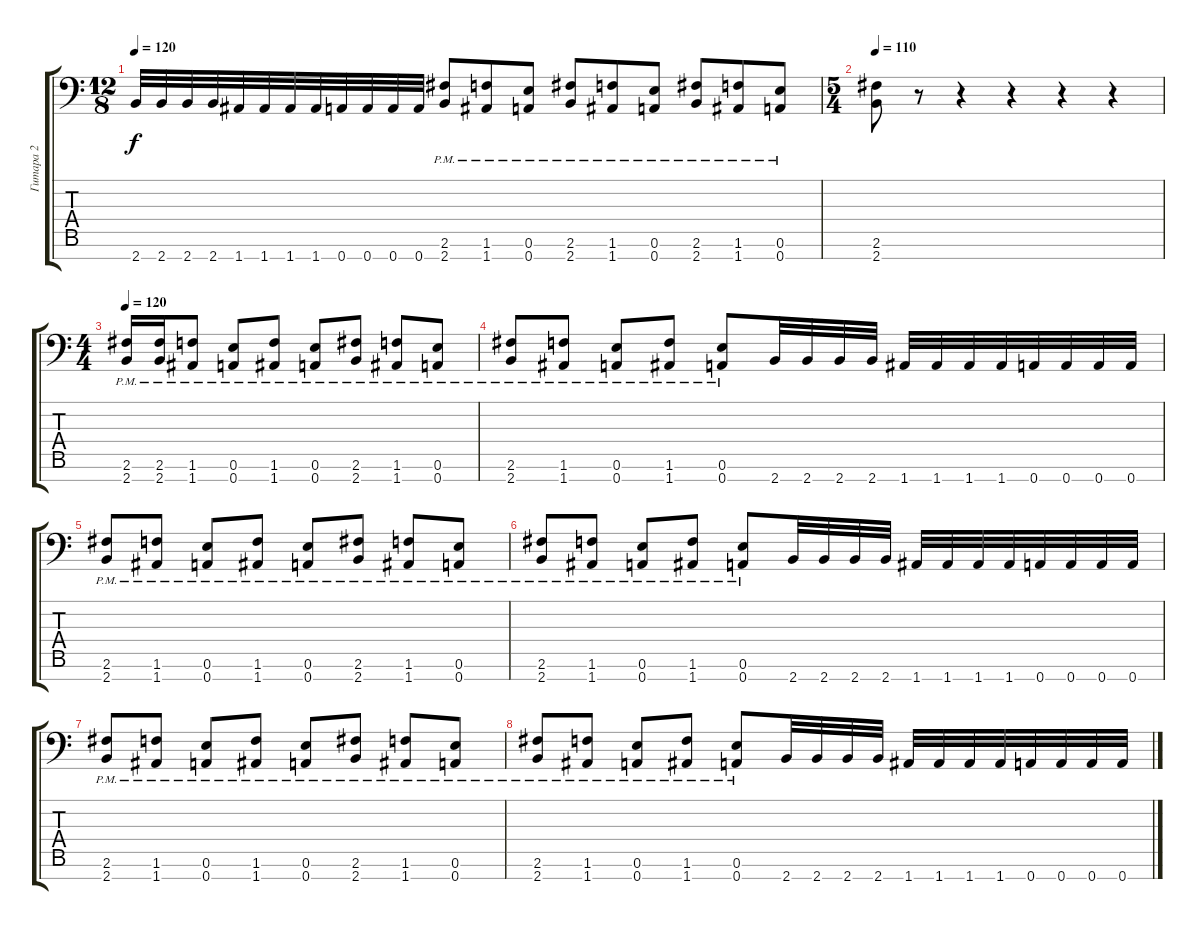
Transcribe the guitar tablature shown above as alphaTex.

\track ("Гитара 2" "Гитара 2") {instrument distortionguitar}
\staff {score tabs}
\tuning (E4 B3 G3 D3 A2 E2 A1) {hide}
\ts (12 8)
\tempo 120
\clef f4
\ks c
2.7.32{dy f} 2.7.32 2.7.32 2.7.32 1.7.32 1.7.32 1.7.32 1.7.32 0.7.32 0.7.32 0.7.32 0.7.32 (2.6{pm} 2.7{pm}).8 (1.6{pm} 1.7{pm}).8 (0.6{pm} 0.7{pm}).8 (2.6{pm} 2.7{pm}).8 (1.6{pm} 1.7{pm}).8 (0.6{pm} 0.7{pm}).8 (2.6{pm} 2.7{pm}).8 (1.6{pm} 1.7{pm}).8 (0.6{pm} 0.7{pm}).8 |
\ts (5 4)
\tempo 110
(2.6 2.7).8 r.8 r.4 r.4 r.4 r.4 |
\ts (4 4)
\tempo 120
(2.6{pm} 2.7{pm}).16 (2.6{pm} 2.7{pm}).16 (1.6{pm} 1.7{pm}).8 (0.6{pm} 0.7{pm}).8 (1.6{pm} 1.7{pm}).8 (0.6{pm} 0.7{pm}).8 (2.6{pm} 2.7{pm}).8 (1.6{pm} 1.7{pm}).8 (0.6{pm} 0.7{pm}).8 |
(2.6{pm} 2.7{pm}).8 (1.6{pm} 1.7{pm}).8 (0.6{pm} 0.7{pm}).8 (1.6{pm} 1.7{pm}).8 (0.6{pm} 0.7{pm}).8 2.7.32 2.7.32 2.7.32 2.7.32 1.7.32 1.7.32 1.7.32 1.7.32 0.7.32 0.7.32 0.7.32 0.7.32 |
(2.6{pm} 2.7{pm}).8 (1.6{pm} 1.7{pm}).8 (0.6{pm} 0.7{pm}).8 (1.6{pm} 1.7{pm}).8 (0.6{pm} 0.7{pm}).8 (2.6{pm} 2.7{pm}).8 (1.6{pm} 1.7{pm}).8 (0.6{pm} 0.7{pm}).8 |
(2.6{pm} 2.7{pm}).8 (1.6{pm} 1.7{pm}).8 (0.6{pm} 0.7{pm}).8 (1.6{pm} 1.7{pm}).8 (0.6{pm} 0.7{pm}).8 2.7.32 2.7.32 2.7.32 2.7.32 1.7.32 1.7.32 1.7.32 1.7.32 0.7.32 0.7.32 0.7.32 0.7.32 |
(2.6{pm} 2.7{pm}).8 (1.6{pm} 1.7{pm}).8 (0.6{pm} 0.7{pm}).8 (1.6{pm} 1.7{pm}).8 (0.6{pm} 0.7{pm}).8 (2.6{pm} 2.7{pm}).8 (1.6{pm} 1.7{pm}).8 (0.6{pm} 0.7{pm}).8 |
(2.6{pm} 2.7{pm}).8 (1.6{pm} 1.7{pm}).8 (0.6{pm} 0.7{pm}).8 (1.6{pm} 1.7{pm}).8 (0.6{pm} 0.7{pm}).8 2.7.32 2.7.32 2.7.32 2.7.32 1.7.32 1.7.32 1.7.32 1.7.32 0.7.32 0.7.32 0.7.32 0.7.32
